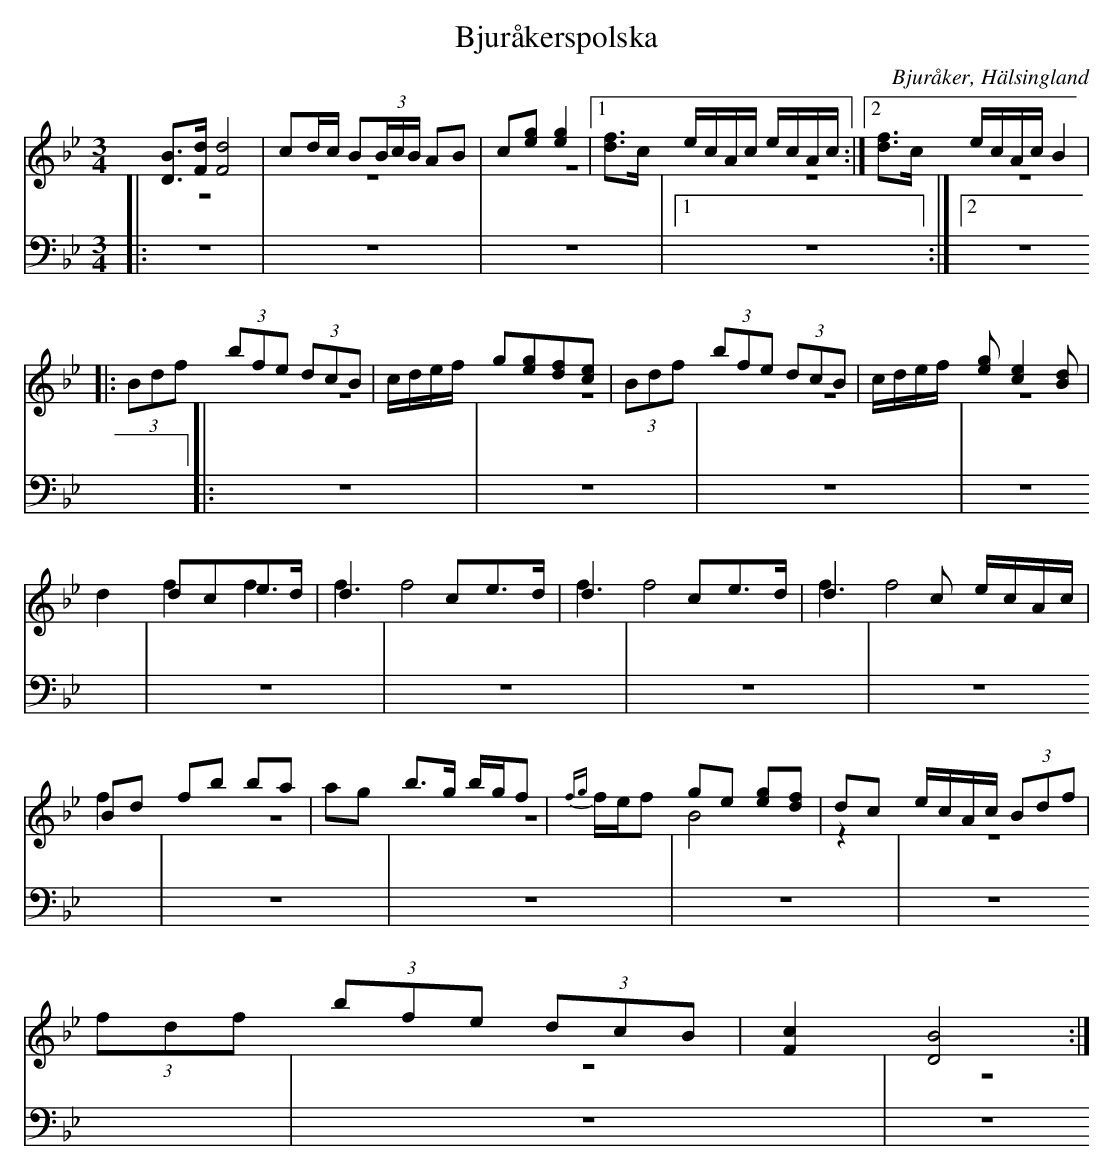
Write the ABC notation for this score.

X:1
T: Bjuråkerspolska
O: Bjuråker, Hälsingland
M: 3/4
L: 1/8
K: Bb
V:1
V:2 merge
V:3
V:1
[DB]>[Fd] [F4d4]|cd/c/ B(3B/c/B/ AB|c[eg] [e2g2]  |1[df]>c e/c/A/c/ e/c/A/c/:|2[df]>c e/c/A/c/ B2|
|:(3Bdf  (3bfe (3dcB |c/d/e/f/ g[eg][df][ce]|(3Bdf  (3bfe (3dcB |c/d/e/f/ [eg][c2e2][Bd]|
d2 dce>d|d3 ce>d|d3 ce>d|d3 c e/c/A/c/ |
Bd fb ba|ag b>g b/g/f|{fg}f/e/f ge [eg][df]|dc e/c/A/c/ (3Bdf|
(3fdf (3bfe (3dcB|[F2c2] [D4B4]:|
V:2
|: z6| z6|z6|1z6:|2 z6
|:z6| z6|z6|z6|
f2 f2 f2|f4 f2|f4 f2|f4 f2|
z6| z6|B4 z2|z6|
z6| z6:|
V:3 clef=bass
|: z6| z6|z6|1z6:|2 z6
|:z6| z6|z6|z6|
z6| z6|z6|z6|
z6| z6|z6|z6|
z6| z6:|
